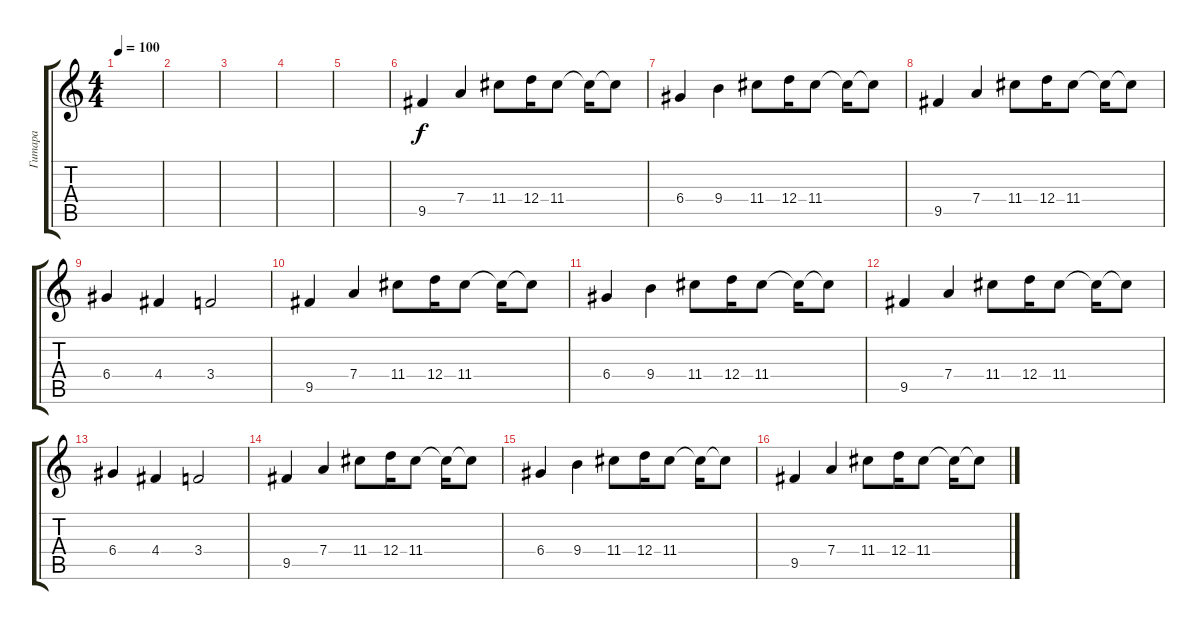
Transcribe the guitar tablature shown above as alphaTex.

\track ("Гитара" "Гитара") {instrument overdrivenguitar}
\staff {score tabs}
\tuning (E4 B3 G3 D3 A2 E2) {hide}
\ts (4 4)
\tempo 100
\clef g2
\ks c
|
|
|
|
|
9.5.4 7.4.4 11.4.8 12.4.16 11.4.8 11.4{t}.16 11.4{t}.8 |
6.4.4 9.4.4 11.4.8 12.4.16 11.4.8 11.4{t}.16 11.4{t}.8 |
9.5.4 7.4.4 11.4.8 12.4.16 11.4.8 11.4{t}.16 11.4{t}.8 |
6.4.4 4.4.4 3.4.2 |
9.5.4 7.4.4 11.4.8 12.4.16 11.4.8 11.4{t}.16 11.4{t}.8 |
6.4.4 9.4.4 11.4.8 12.4.16 11.4.8 11.4{t}.16 11.4{t}.8 |
9.5.4 7.4.4 11.4.8 12.4.16 11.4.8 11.4{t}.16 11.4{t}.8 |
6.4.4 4.4.4 3.4.2 |
9.5.4 7.4.4 11.4.8 12.4.16 11.4.8 11.4{t}.16 11.4{t}.8 |
6.4.4 9.4.4 11.4.8 12.4.16 11.4.8 11.4{t}.16 11.4{t}.8 |
9.5.4 7.4.4 11.4.8 12.4.16 11.4.8 11.4{t}.16 11.4{t}.8
